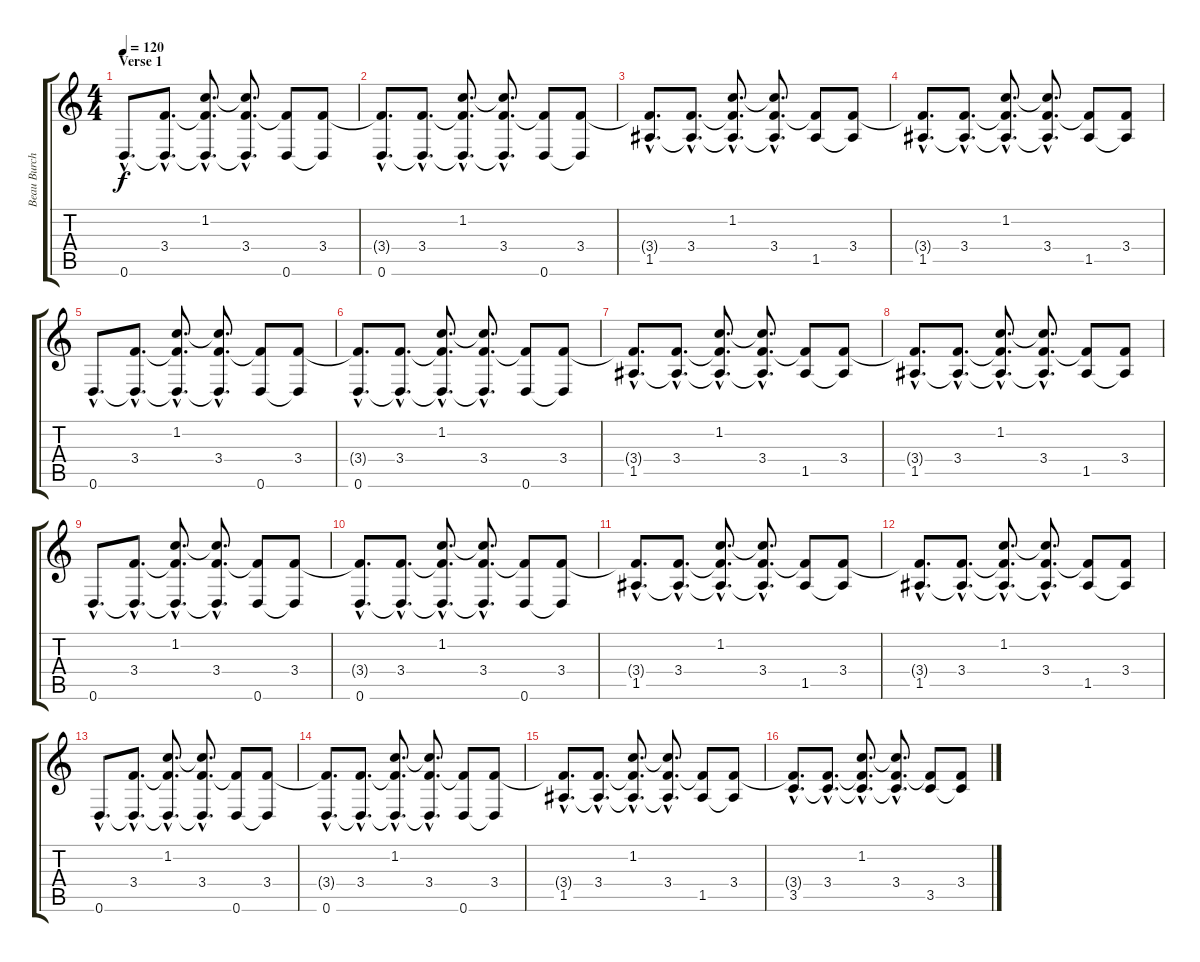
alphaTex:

\track ("Beau Burchell" "Beau Burch") {instrument acousticguitarsteel}
\staff {score tabs}
\tuning (E4 B3 G3 D3 A2 D2) {hide}
\ts (4 4)
\section ("" "Verse 1")
\tempo 120
\clef g2
\ks c
0.6{hac}.8{d dy f instrument acousticguitarsteel} (3.4{hac} 0.6{hac t}).8{d} (1.2{hac} 3.4{hac t} 0.6{hac t}).8{d} (1.2{hac t} 3.4{hac} 0.6{hac t}).8{d} (3.4{t} 0.6).8 (3.4 0.6{t}).8 |
(3.4{hac t} 0.6{hac}).8{d} (3.4{hac} 0.6{hac t}).8{d} (1.2{hac} 3.4{hac t} 0.6{hac t}).8{d} (1.2{hac t} 3.4{hac} 0.6{hac t}).8{d} (3.4{t} 0.6).8 (3.4 0.6{t}).8 |
(3.4{hac t} 1.5{hac}).8{d} (3.4{hac} 1.5{hac t}).8{d} (1.2{hac} 3.4{hac t} 1.5{hac t}).8{d} (1.2{hac t} 3.4{hac} 1.5{hac t}).8{d} (3.4{t} 1.5).8 (3.4 1.5{t}).8 |
(3.4{hac t} 1.5{hac}).8{d} (3.4{hac} 1.5{hac t}).8{d} (1.2{hac} 3.4{hac t} 1.5{hac t}).8{d} (1.2{hac t} 3.4{hac} 1.5{hac t}).8{d} (3.4{t} 1.5).8 (3.4 1.5{t}).8 |
0.6{hac}.8{d} (3.4{hac} 0.6{hac t}).8{d} (1.2{hac} 3.4{hac t} 0.6{hac t}).8{d} (1.2{hac t} 3.4{hac} 0.6{hac t}).8{d} (3.4{t} 0.6).8 (3.4 0.6{t}).8 |
(3.4{hac t} 0.6{hac}).8{d} (3.4{hac} 0.6{hac t}).8{d} (1.2{hac} 3.4{hac t} 0.6{hac t}).8{d} (1.2{hac t} 3.4{hac} 0.6{hac t}).8{d} (3.4{t} 0.6).8 (3.4 0.6{t}).8 |
(3.4{hac t} 1.5{hac}).8{d} (3.4{hac} 1.5{hac t}).8{d} (1.2{hac} 3.4{hac t} 1.5{hac t}).8{d} (1.2{hac t} 3.4{hac} 1.5{hac t}).8{d} (3.4{t} 1.5).8 (3.4 1.5{t}).8 |
(3.4{hac t} 1.5{hac}).8{d} (3.4{hac} 1.5{hac t}).8{d} (1.2{hac} 3.4{hac t} 1.5{hac t}).8{d} (1.2{hac t} 3.4{hac} 1.5{hac t}).8{d} (3.4{t} 1.5).8 (3.4 1.5{t}).8 |
0.6{hac}.8{d} (3.4{hac} 0.6{hac t}).8{d} (1.2{hac} 3.4{hac t} 0.6{hac t}).8{d} (1.2{hac t} 3.4{hac} 0.6{hac t}).8{d} (3.4{t} 0.6).8 (3.4 0.6{t}).8 |
(3.4{hac t} 0.6{hac}).8{d} (3.4{hac} 0.6{hac t}).8{d} (1.2{hac} 3.4{hac t} 0.6{hac t}).8{d} (1.2{hac t} 3.4{hac} 0.6{hac t}).8{d} (3.4{t} 0.6).8 (3.4 0.6{t}).8 |
(3.4{hac t} 1.5{hac}).8{d} (3.4{hac} 1.5{hac t}).8{d} (1.2{hac} 3.4{hac t} 1.5{hac t}).8{d} (1.2{hac t} 3.4{hac} 1.5{hac t}).8{d} (3.4{t} 1.5).8 (3.4 1.5{t}).8 |
(3.4{hac t} 1.5{hac}).8{d} (3.4{hac} 1.5{hac t}).8{d} (1.2{hac} 3.4{hac t} 1.5{hac t}).8{d} (1.2{hac t} 3.4{hac} 1.5{hac t}).8{d} (3.4{t} 1.5).8 (3.4 1.5{t}).8 |
0.6{hac}.8{d} (3.4{hac} 0.6{hac t}).8{d} (1.2{hac} 3.4{hac t} 0.6{hac t}).8{d} (1.2{hac t} 3.4{hac} 0.6{hac t}).8{d} (3.4{t} 0.6).8 (3.4 0.6{t}).8 |
(3.4{hac t} 0.6{hac}).8{d} (3.4{hac} 0.6{hac t}).8{d} (1.2{hac} 3.4{hac t} 0.6{hac t}).8{d} (1.2{hac t} 3.4{hac} 0.6{hac t}).8{d} (3.4{t} 0.6).8 (3.4 0.6{t}).8 |
(3.4{hac t} 1.5{hac}).8{d} (3.4{hac} 1.5{hac t}).8{d} (1.2{hac} 3.4{hac t} 1.5{hac t}).8{d} (1.2{hac t} 3.4{hac} 1.5{hac t}).8{d} (3.4{t} 1.5).8 (3.4 1.5{t}).8 |
(3.4{hac t} 3.5{hac}).8{d} (3.4{hac} 3.5{hac t}).8{d} (1.2{hac} 3.4{hac t} 3.5{hac t}).8{d} (1.2{hac t} 3.4{hac} 3.5{hac t}).8{d} (3.4{t} 3.5).8 (3.4 3.5{t}).8
